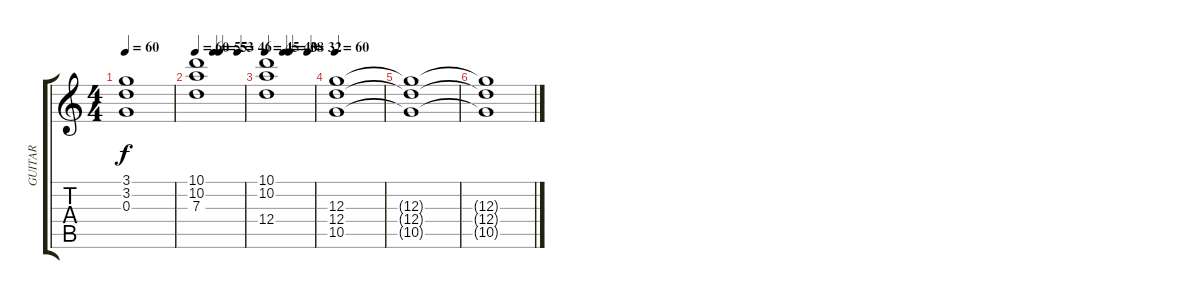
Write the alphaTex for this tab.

\track (" GUITAR" " GUITAR") {instrument distortionguitar}
\staff {score tabs}
\tuning (E4 B3 G3 D3 A2 E2) {hide}
\ts (4 4)
\tempo 60
\clef g2
\ks c
(3.1 3.2 0.3).1{dy f} |
\tempo 60
\tempo (55 0.375)
\tempo (53 0.5)
\tempo (46 0.875)
(10.1 10.2 7.3).1 |
\tempo 45
\tempo (40 0.375)
\tempo (38 0.5)
\tempo (32 0.875)
(10.1 10.2 12.4).1 |
\tempo 60
(12.3 12.4 10.5).1 |
(12.3{t} 12.4{t} 10.5{t}).1 |
(12.3{t} 12.4{t} 10.5{t}).1
